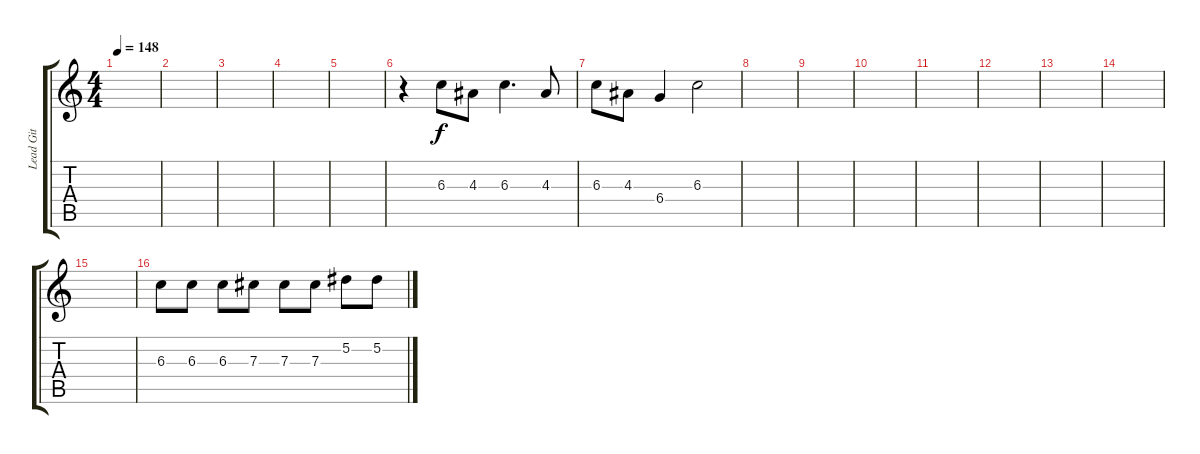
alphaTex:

\track ("Lead Git" "Lead Git") {instrument distortionguitar}
\staff {score tabs}
\tuning (Eb4 Bb3 Gb3 Db3 Ab2 Eb2) {hide}
\ts (4 4)
\tempo 148
\clef g2
\ks c
|
|
|
|
|
r.4 6.3.8 4.3.8 6.3.4{d} 4.3.8 |
6.3.8 4.3.8 6.4.4 6.3.2 |
|
|
|
|
|
|
|
|
6.3.8 6.3.8 6.3.8 7.3.8 7.3.8 7.3.8 5.2.8 5.2.8
